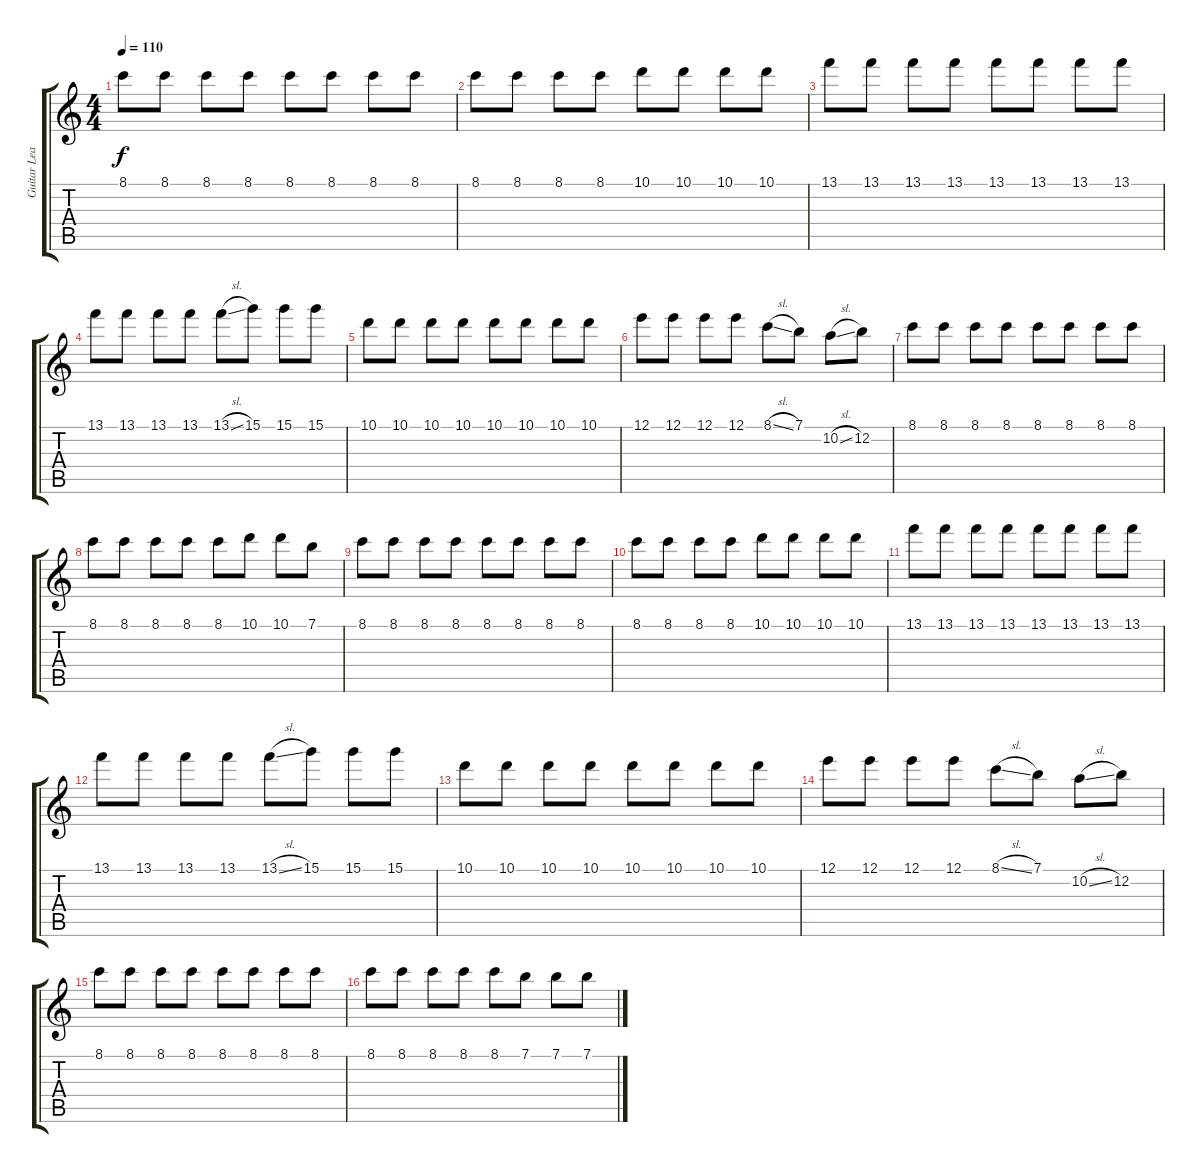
\track ("Guitar Lead" "Guitar Lea") {instrument electricguitarjazz}
\staff {score tabs}
\tuning (E4 B3 G3 D3 A2 D2) {hide}
\ts (4 4)
\tempo 110
\clef g2
\ks c
8.1.8{dy f volume 16} 8.1.8 8.1.8 8.1.8 8.1.8 8.1.8 8.1.8 8.1.8 |
8.1.8 8.1.8 8.1.8 8.1.8 10.1.8 10.1.8 10.1.8 10.1.8 |
13.1.8 13.1.8 13.1.8 13.1.8 13.1.8 13.1.8 13.1.8 13.1.8 |
13.1.8 13.1.8 13.1.8 13.1.8 13.1{sl}.8 15.1.8 15.1.8 15.1.8 |
10.1.8 10.1.8 10.1.8 10.1.8 10.1.8 10.1.8 10.1.8 10.1.8 |
12.1.8 12.1.8 12.1.8 12.1.8 8.1{sl}.8 7.1.8 10.2{sl}.8 12.2.8 |
8.1.8 8.1.8 8.1.8 8.1.8 8.1.8 8.1.8 8.1.8 8.1.8 |
8.1.8 8.1.8 8.1.8 8.1.8 8.1.8 10.1.8 10.1.8 7.1.8 |
8.1.8 8.1.8 8.1.8 8.1.8 8.1.8 8.1.8 8.1.8 8.1.8 |
8.1.8 8.1.8 8.1.8 8.1.8 10.1.8 10.1.8 10.1.8 10.1.8 |
13.1.8 13.1.8 13.1.8 13.1.8 13.1.8 13.1.8 13.1.8 13.1.8 |
13.1.8 13.1.8 13.1.8 13.1.8 13.1{sl}.8 15.1.8 15.1.8 15.1.8 |
10.1.8 10.1.8 10.1.8 10.1.8 10.1.8 10.1.8 10.1.8 10.1.8 |
12.1.8 12.1.8 12.1.8 12.1.8 8.1{sl}.8 7.1.8 10.2{sl}.8 12.2.8 |
8.1.8 8.1.8 8.1.8 8.1.8 8.1.8 8.1.8 8.1.8 8.1.8 |
8.1.8 8.1.8 8.1.8 8.1.8 8.1.8 7.1.8 7.1.8 7.1.8
